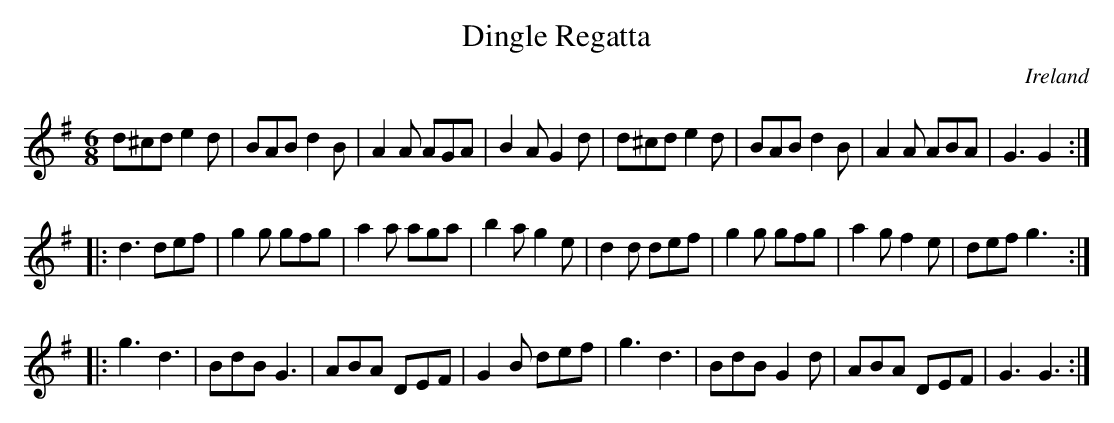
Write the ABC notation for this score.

X:1
T:Dingle Regatta
M:6/8
O:Ireland
K:G major
d^cd e2d|BAB d2B|A2A AGA|B2A G2d|\
d^cd e2d|BAB d2B|A2A ABA|G3 G2::
d3 def|g2g gfg|a2a aga|b2a g2e|\
d2d def|g2g gfg|a2g f2e|def g3::
g3 d3|BdB G3|ABA DEF|G2B def|\
g3 d3|BdB G2d|ABA DEF|G3 G3:|
